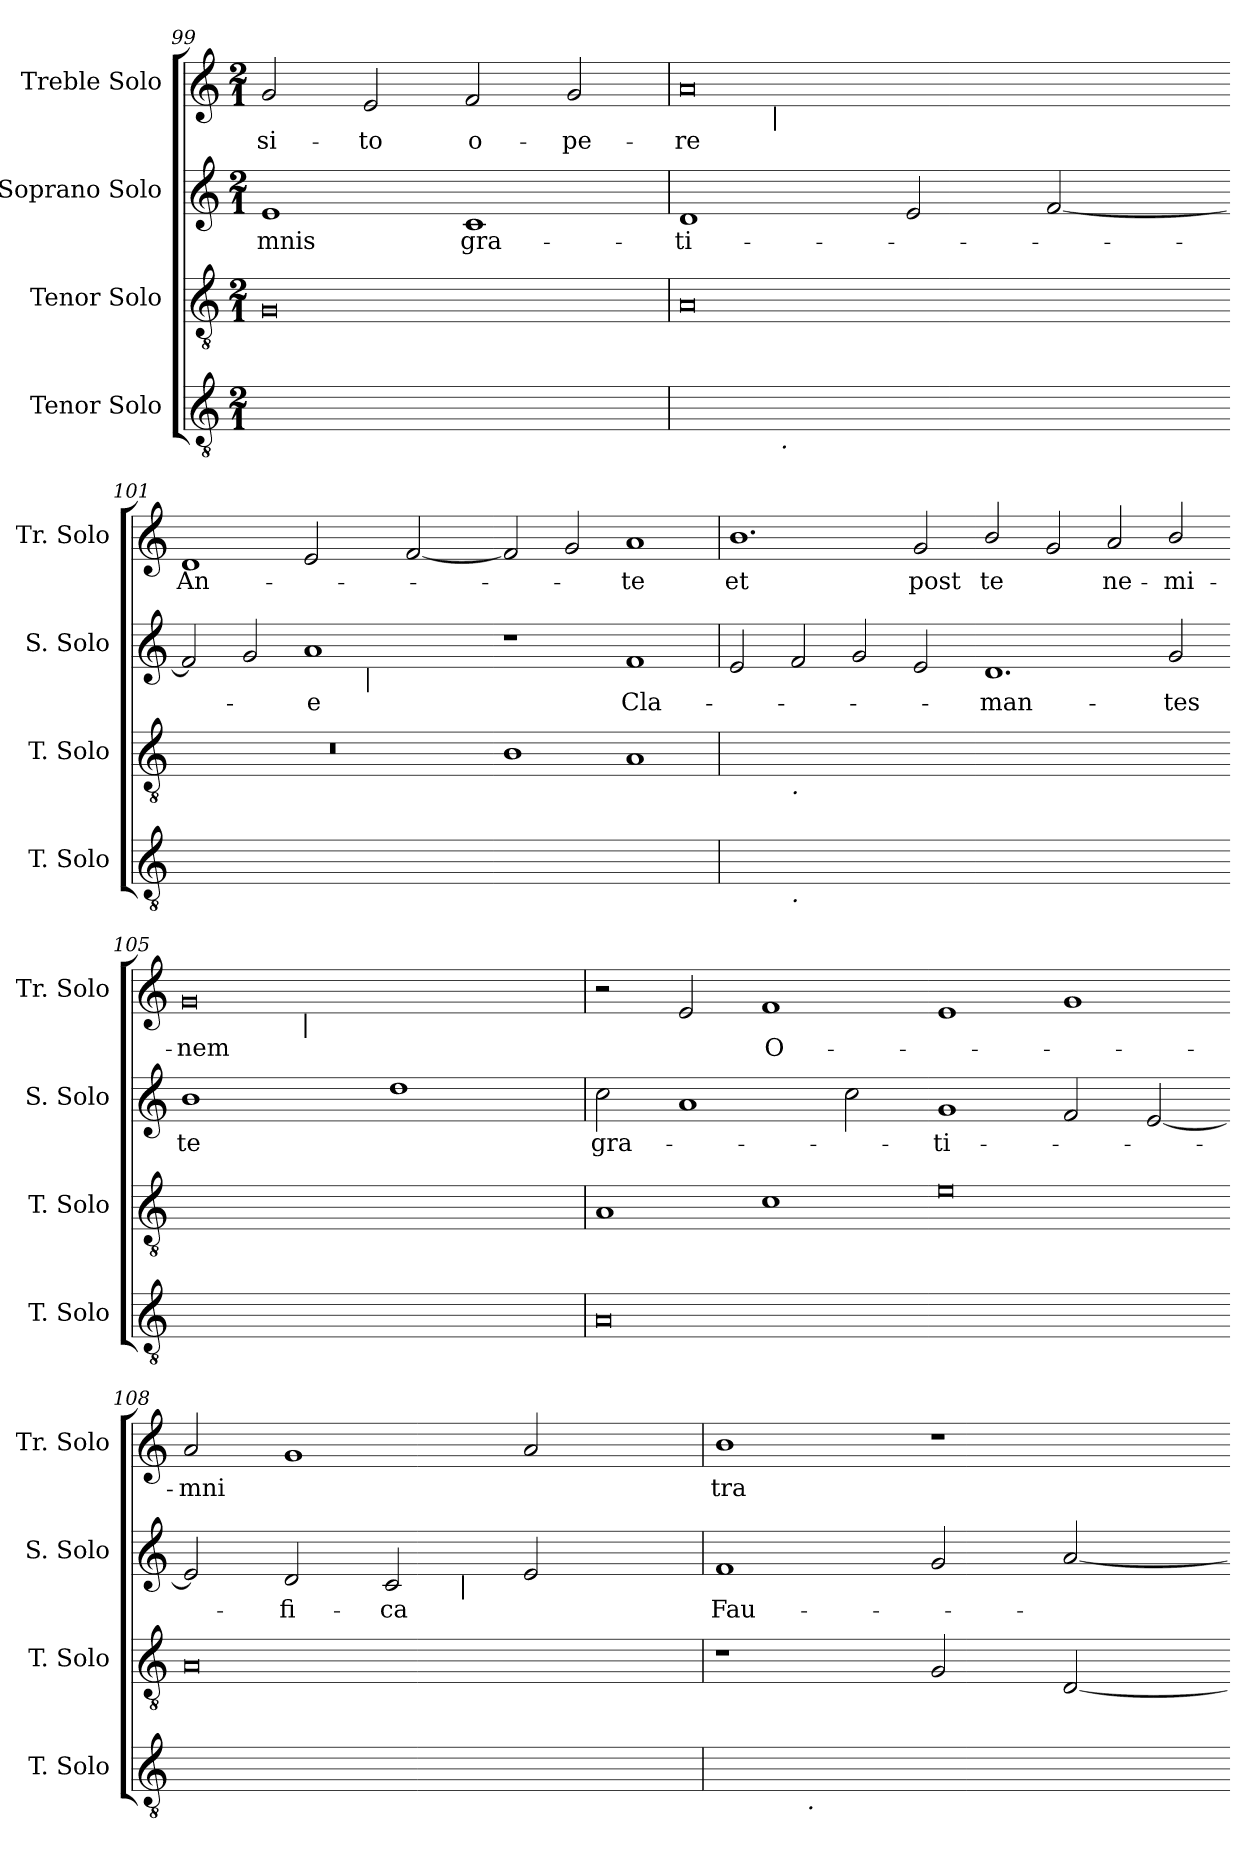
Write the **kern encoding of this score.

**kern	**kern	**kern	**text	**kern	**text
*part4	*part3	*part2	*part2	*part1	*part1
*staff4	*staff3	*staff2	*staff2	*staff1	*staff1
*I"Tenor Solo	*I"Tenor Solo	*I"Soprano Solo	*	*I"Treble Solo	*
*I'T. Solo	*I'T. Solo	*I'S. Solo	*	*I'Tr. Solo	*
*clefGv2	*clefGv2	*clefG2	*	*clefG2	*
*ITrd7c12	*ITrd7c12	*	*	*	*
*k[]	*k[]	*k[]	*	*k[]	*
*C:	*C:	*C:	*	*C:	*
*M2/1	*M2/1	*M2/1	*	*M2/1	*
=99	=99	=99	=99	=99	=99
!	!	!	!LO:LY:b:color=#000000	!	!
!	!	!	!	!	!LO:LY:b:color=#000000
0EEiyy]	0GGi	1ei	-mnis	2gi/	si-
!	!	!	!	!	!LO:LY:b:color=#000000
.	.	.	.	2ei/	-to
!	!	!	!LO:LY:b:color=#000000	!	!
!	!	!	!	!	!LO:LY:b:color=#000000
.	.	1ci	gra-	2fi/	o-
!	!	!	!	!	!LO:LY:b:color=#000000
.	.	.	.	2gi/	-pe-
=100	=100	=100	=100	=100	=100
!	!	!	!LO:LY:b:color=#000000	!	!
!	!	!	!	!	!LO:LY:b:color=#000000
*^	*	*	*	*^	*
[<0DDiyy	4ryy	0AAi	1di	-ti-	0ai	4ryy	-re
.	32ryy	.	.	.	.	64ryy	.
.	.	.	.	.	.	128...ryy	.
!	!	!	!	!	!	!LO:TX:b:i:t=|	!
.	.	.	.	.	.	1ryy	.
.	128ryy	.	.	.	.	.	.
!	!LO:TX:b:i:t=.	!	!	!	!	!	!
.	1ryy	.	.	.	.	.	.
.	.	.	2ei/	.	.	.	.
.	.	.	.	.	.	2ryy	.
.	2ryy	.	.	.	.	.	.
.	.	.	[<2fi/	.	.	.	.
.	.	.	.	.	.	8ryy	.
.	8ryy	.	.	.	.	.	.
.	.	.	.	.	.	16ryy	.
.	16ryy	.	.	.	.	.	.
.	.	.	.	.	.	32ryy	.
.	64.ryy	.	.	.	.	.	.
.	.	.	.	.	.	1024ryy	.
=101-	=101-	=101-	=101-	=101-	=101-	=101-	=101-
!	!	!LO:N:vis=1	!	!	!	!	!
*v	*v	*	*	*	*v	*v	*
*^	*	*	*	*^	*
!	!	!	!	!	!	!	!LO:LY:b:color=#000000
*v	*v	*	*^	*	*v	*v	*
0DDiyy_<	0r	2fi/]	1ryy	.	1di	An-
.	.	2gi/	.	.	.	.
!	!	!	!	!LO:LY:b:color=#000000	!	!
.	.	1ai	8ryy	-e	2ei/	.
.	.	.	16ryy	.	.	.
.	.	.	32ryy	.	.	.
.	.	.	128ryy	.	.	.
!	!	!	!LO:TX:b:i:t=|	!	!	!
.	.	.	2ryy	.	.	.
.	.	.	.	.	[<2fi/	.
.	.	.	4ryy	.	.	.
.	.	.	64.ryy	.	.	.
*	*	*v	*v	*	*	*
=102-	=102-	=102-	=102-	=102-	=102-
0DDiyy]	1BBi	1r	.	2fi/]	.
.	.	.	.	2gi/	.
!	!	!	!LO:LY:b:color=#000000	!	!
!	!	!	!	!	!LO:LY:b:color=#000000
.	1AAi	1fi	Cla-	1ai	-te
!!LO:LB:g=z
=103	=103	=103	=103	=103	=103
!	!	!	!	!	!LO:LY:b:color=#000000
*^	*^	*	*	*	*
[<0GGiyy	2ryy	[<0BBiyy	2ryy	2ei/	.	1.bi	et
!	!	!	!LO:TX:b:i:t=.	!	!	!	!
!	!LO:TX:b:i:t=.	!	!	!	!	!	!
.	1.ryy	.	1.ryy	2fi/	.	.	.
.	.	.	.	2gi/	.	.	.
!	!	!	!	!	!	!	!LO:LY:b:color=#000000
.	.	.	.	2ei/	.	2gi/	post
*v	*v	*	*	*	*	*	*
*	*v	*v	*	*	*	*
=104-	=104-	=104-	=104-	=104-	=104-
*^	*^	*	*	*	*
!	!	!	!	!	!LO:LY:b:color=#000000	!	!
*v	*v	*	*	*	*	*	*
*	*v	*v	*	*	*	*
*^	*^	*	*	*	*
!	!	!	!	!	!	!	!LO:LY:b:color=#000000
*v	*v	*	*	*	*	*	*
*	*v	*v	*	*	*	*
0GGiyy_<	0BBiyy_<	1.di	-man-	2bi/	te
.	.	.	.	2gi/	.
!	!	!	!	!	!LO:LY:b:color=#000000
.	.	.	.	2ai/	ne-
!	!	!	!LO:LY:b:color=#000000	!	!
!	!	!	!	!	!LO:LY:b:color=#000000
.	.	2gi/	-tes	2bi/	-mi-
=105-	=105-	=105-	=105-	=105-	=105-
!	!	!	!LO:LY:b:color=#000000	!	!
!	!	!	!	!	!LO:LY:b:color=#000000
*	*	*	*	*^	*
0GGiyy]	0BBiyy]	1bi	te	0gi	4ryy	-nem
.	.	.	.	.	8ryy	.
.	.	.	.	.	16ryy	.
.	.	.	.	.	256ryy	.
.	.	.	.	.	1024ryy	.
!	!	!	!	!	!LO:TX:b:i:t=|	!
.	.	.	.	.	1ryy	.
.	.	1ddi	.	.	.	.
.	.	.	.	.	2ryy	.
.	.	.	.	.	32ryy	.
.	.	.	.	.	64ryy	.
.	.	.	.	.	128ryy	.
.	.	.	.	.	512.ryy	.
*	*	*	*	*v	*v	*
=106	=106	=106	=106	=106	=106
*	*	*	*	*^	*
!	!	!	!LO:LY:b:color=#000000	!	!	!
*	*	*	*	*v	*v	*
0AAi	1AAi	2cci\	gra-	2r	.
.	.	1ai	.	2ei/	.
!	!	!	!	!	!LO:LY:b:color=#000000
.	1Ci	.	.	1fi	O-
.	.	2cci\	.	.	.
=107-	=107-	=107-	=107-	=107-	=107-
!	!	!	!LO:LY:b:color=#000000	!	!
[>0Ciyy	0Ei	1gi	-ti-	1ei	.
.	.	2fi/	.	1gi	.
.	.	[<2ei/	.	.	.
=108-	=108-	=108-	=108-	=108-	=108-
!	!	!	!	!	!LO:LY:b:color=#000000
*	*	*^	*	*	*
0Ciyy]	0AAi	2ei/]	1ryy	.	2ai/	-mni
!	!	!	!	!LO:LY:b:color=#000000	!	!
.	.	2di/	.	-fi-	1gi	.
!	!	!	!	!LO:LY:b:color=#000000	!	!
.	.	2ci/	4ryy	-ca	.	.
.	.	.	256..ryy	.	.	.
!	!	!	!LO:TX:b:i:t=|	!	!	!
.	.	.	2ryy	.	.	.
.	.	2ei/	.	.	2ai/	.
.	.	.	8ryy	.	.	.
.	.	.	16ryy	.	.	.
.	.	.	32ryy	.	.	.
.	.	.	64ryy	.	.	.
.	.	.	128ryy	.	.	.
.	.	.	1024ryy	.	.	.
*	*	*v	*v	*	*	*
!!LO:LB:g=z
=109	=109	=109	=109	=109	=109
*	*	*^	*	*	*
!	!	!	!	!LO:LY:b:color=#000000	!	!
*	*	*v	*v	*	*	*
*	*	*^	*	*	*
!	!	!	!	!	!	!LO:LY:b:color=#000000
*^	*	*v	*v	*	*	*
[>0Diyy	4ryy	1r	1fi	Fau-	1bi	tra-
.	32ryy	.	.	.	.	.
.	256.ryy	.	.	.	.	.
!	!LO:TX:b:i:t=.	!	!	!	!	!
.	1ryy	.	.	.	.	.
.	.	2GGi/	2gi/	.	1r	.
.	2ryy	.	.	.	.	.
.	.	[<2DDi/	[<2ai/	.	.	.
.	8ryy	.	.	.	.	.
.	16ryy	.	.	.	.	.
.	64ryy	.	.	.	.	.
.	128ryy	.	.	.	.	.
.	512ryy	.	.	.	.	.
*v	*v	*	*	*	*	*
=-	=-	=-	=-	=-	=-
*-	*-	*-	*-	*-	*-
